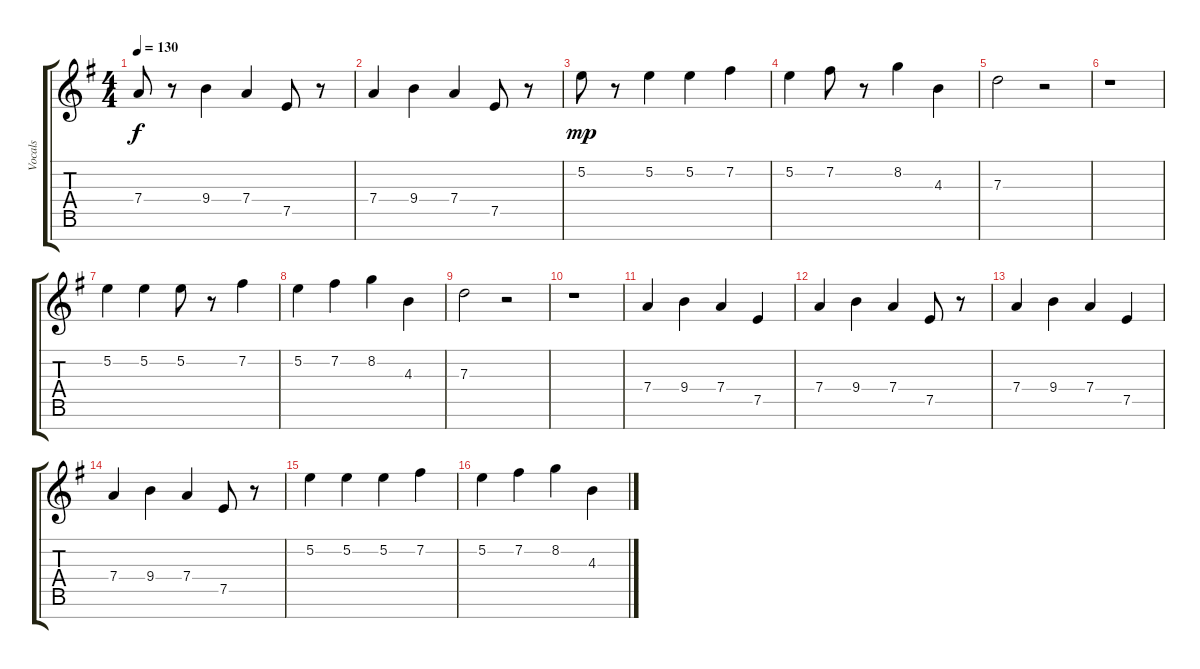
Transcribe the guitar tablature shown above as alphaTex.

\track ("Vocals" "Vocals") {instrument flute}
\staff {score tabs}
\tuning (E5 B4 G4 D4 A3 E3 B2) {hide}
\ts (4 4)
\tempo 130
\clef g2
\ks g
7.4.8{dy f} r.8 9.4.4 7.4.4 7.5.8 r.8 |
7.4.4 9.4.4 7.4.4 7.5.8 r.8 |
5.2.8{dy mp} r.8 5.2.4 5.2.4 7.2.4 |
5.2.4 7.2.8 r.8 8.2.4 4.3.4 |
7.3.2 r.2 |
r.1 |
5.2.4 5.2.4 5.2.8 r.8 7.2.4 |
5.2.4 7.2.4 8.2.4 4.3.4 |
7.3.2 r.2 |
r.1 |
7.4.4 9.4.4 7.4.4 7.5.4 |
7.4.4 9.4.4 7.4.4 7.5.8 r.8 |
7.4.4 9.4.4 7.4.4 7.5.4 |
7.4.4 9.4.4 7.4.4 7.5.8 r.8 |
5.2.4 5.2.4 5.2.4 7.2.4 |
5.2.4 7.2.4 8.2.4 4.3.4
